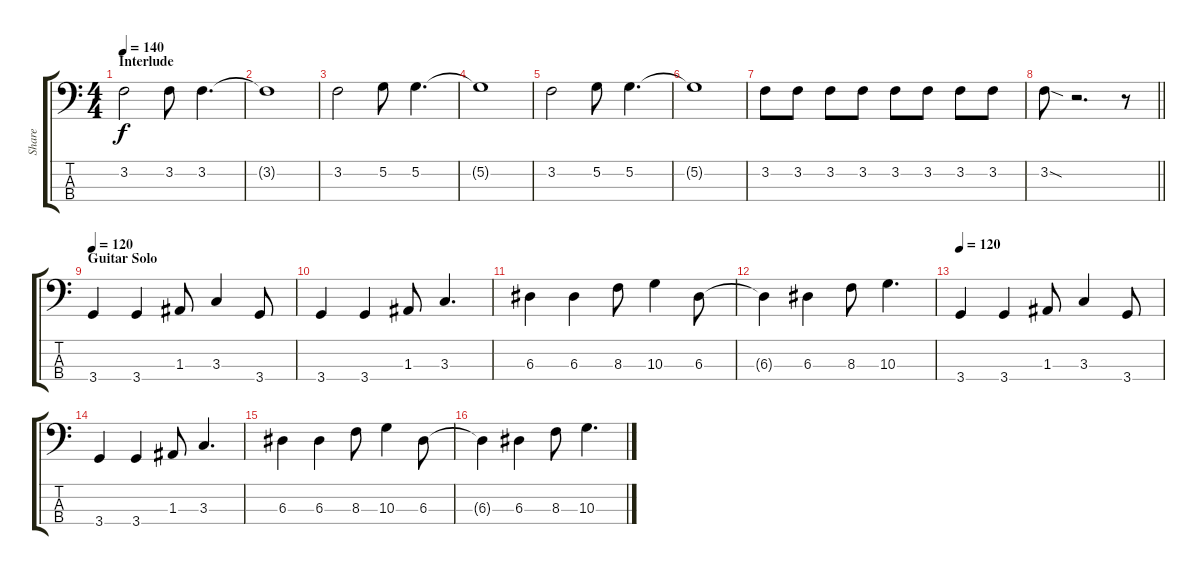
\track ("Share" "Share") {instrument electricbassfinger}
\staff {score tabs}
\tuning (G2 D2 A1 E1) {hide}
\ts (4 4)
\section ("" "Interlude")
\tempo 140
\clef f4
\ks c
3.2.2{dy f} 3.2.8 3.2.4{d} |
3.2{t}.1 |
3.2.2 5.2.8 5.2.4{d} |
5.2{t}.1 |
3.2.2 5.2.8 5.2.4{d} |
5.2{t}.1 |
3.2.8 3.2.8 3.2.8 3.2.8 3.2.8 3.2.8 3.2.8 3.2.8 |
\barLineRight lightlight
3.2{sod}.8 r.2{d} r.8 |
\section ("" "Guitar Solo")
\tempo 120
3.4.4 3.4.4 1.3.8 3.3.4 3.4.8 |
3.4.4 3.4.4 1.3.8 3.3.4{d} |
6.3.4 6.3.4 8.3.8 10.3.4 6.3.8 |
6.3{t}.4 6.3.4 8.3.8 10.3.4{d} |
\tempo 120
3.4.4 3.4.4 1.3.8 3.3.4 3.4.8 |
3.4.4 3.4.4 1.3.8 3.3.4{d} |
6.3.4 6.3.4 8.3.8 10.3.4 6.3.8 |
6.3{t}.4 6.3.4 8.3.8 10.3.4{d}
